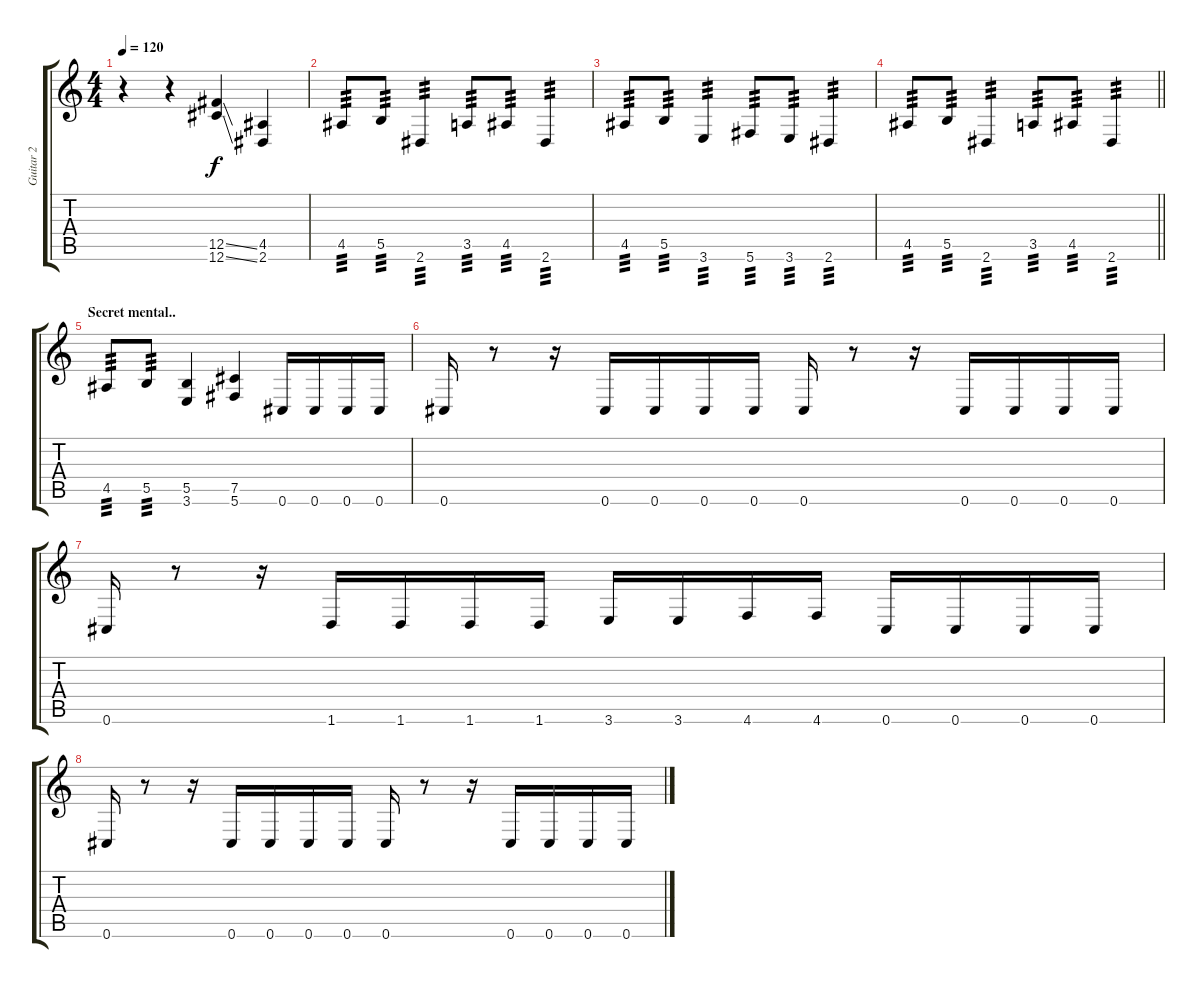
\track ("Guitar 2" "Guitar 2") {instrument distortionguitar}
\staff {score tabs}
\tuning (Db4 Ab3 E3 B2 Gb2 Db2) {hide}
\ts (4 4)
\tempo 120
\clef g2
\ks c
r.4{dy f} r.4 (12.5{ss} 12.6{ss}).4 (4.5 2.6).4 |
4.5.8{tp 3} 5.5.8{tp 3} 2.6.4{tp 3} 3.5.8{tp 3} 4.5.8{tp 3} 2.6.4{tp 3} |
4.5.8{tp 3} 5.5.8{tp 3} 3.6.4{tp 3} 5.6.8{tp 3} 3.6.8{tp 3} 2.6.4{tp 3} |
\barLineRight lightlight
4.5.8{tp 3} 5.5.8{tp 3} 2.6.4{tp 3} 3.5.8{tp 3} 4.5.8{tp 3} 2.6.4{tp 3} |
\section ("" "Secret mental..")
4.5.8{tp 3} 5.5.8{tp 3} (5.5 3.6).4 (7.5 5.6).4 0.6.16 0.6.16 0.6.16 0.6.16 |
0.6.16 r.8 r.16 0.6.16 0.6.16 0.6.16 0.6.16 0.6.16 r.8 r.16 0.6.16 0.6.16 0.6.16 0.6.16 |
0.6.16 r.8 r.16 1.6.16 1.6.16 1.6.16 1.6.16 3.6.16 3.6.16 4.6.16 4.6.16 0.6.16 0.6.16 0.6.16 0.6.16 |
0.6.16 r.8 r.16 0.6.16 0.6.16 0.6.16 0.6.16 0.6.16 r.8 r.16 0.6.16 0.6.16 0.6.16 0.6.16
